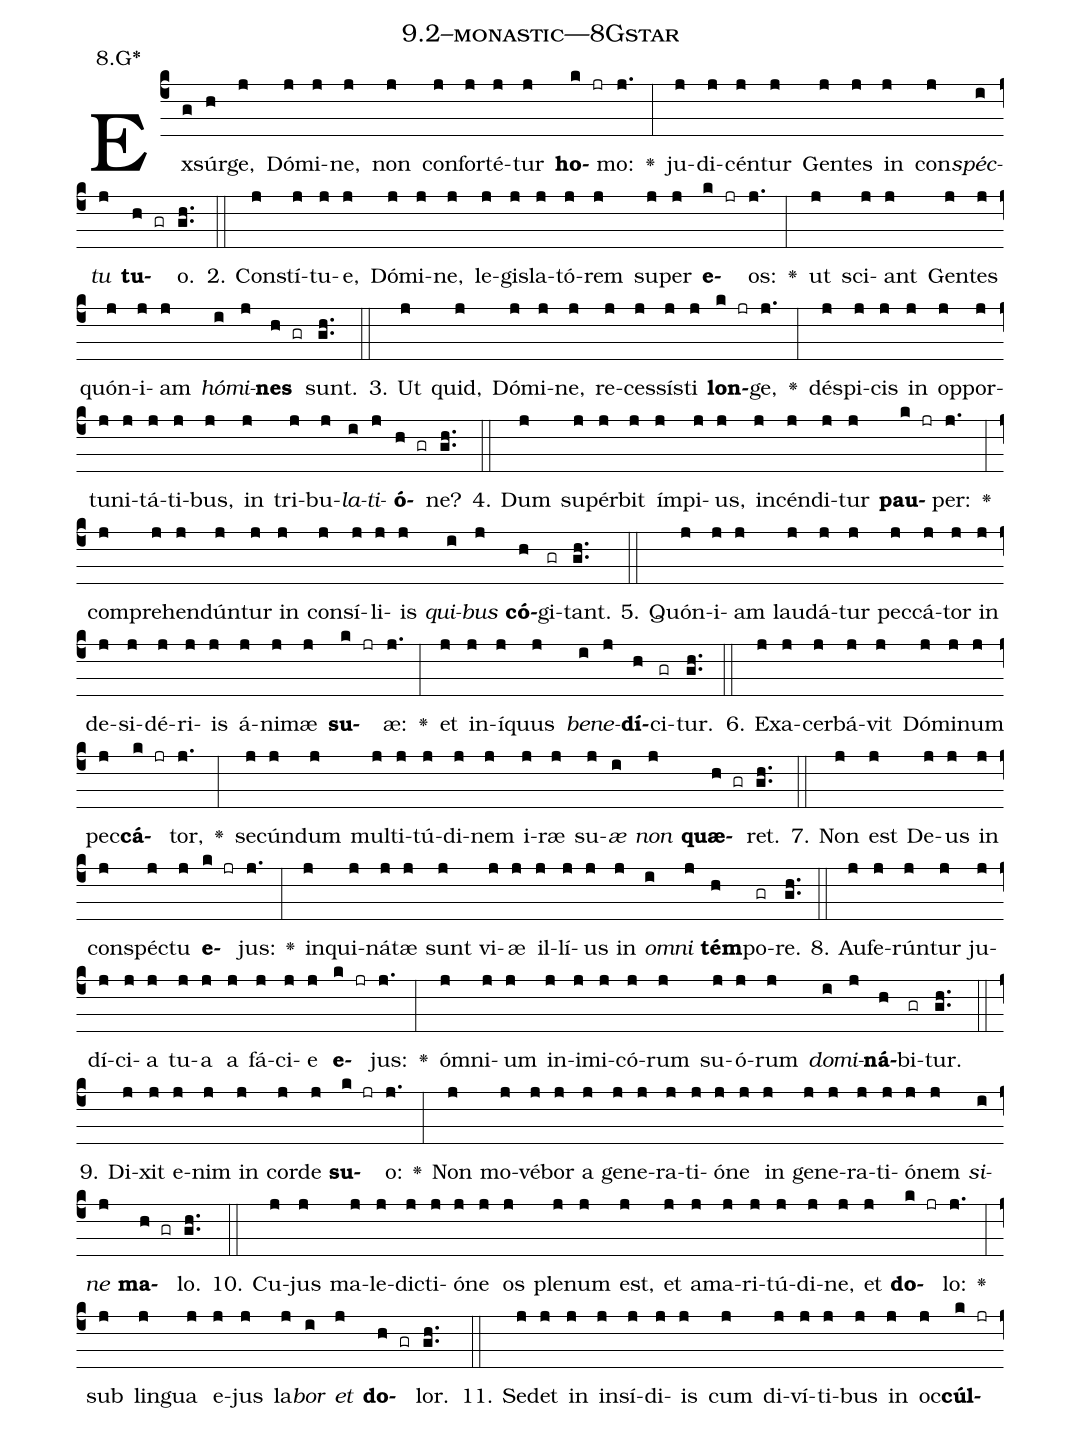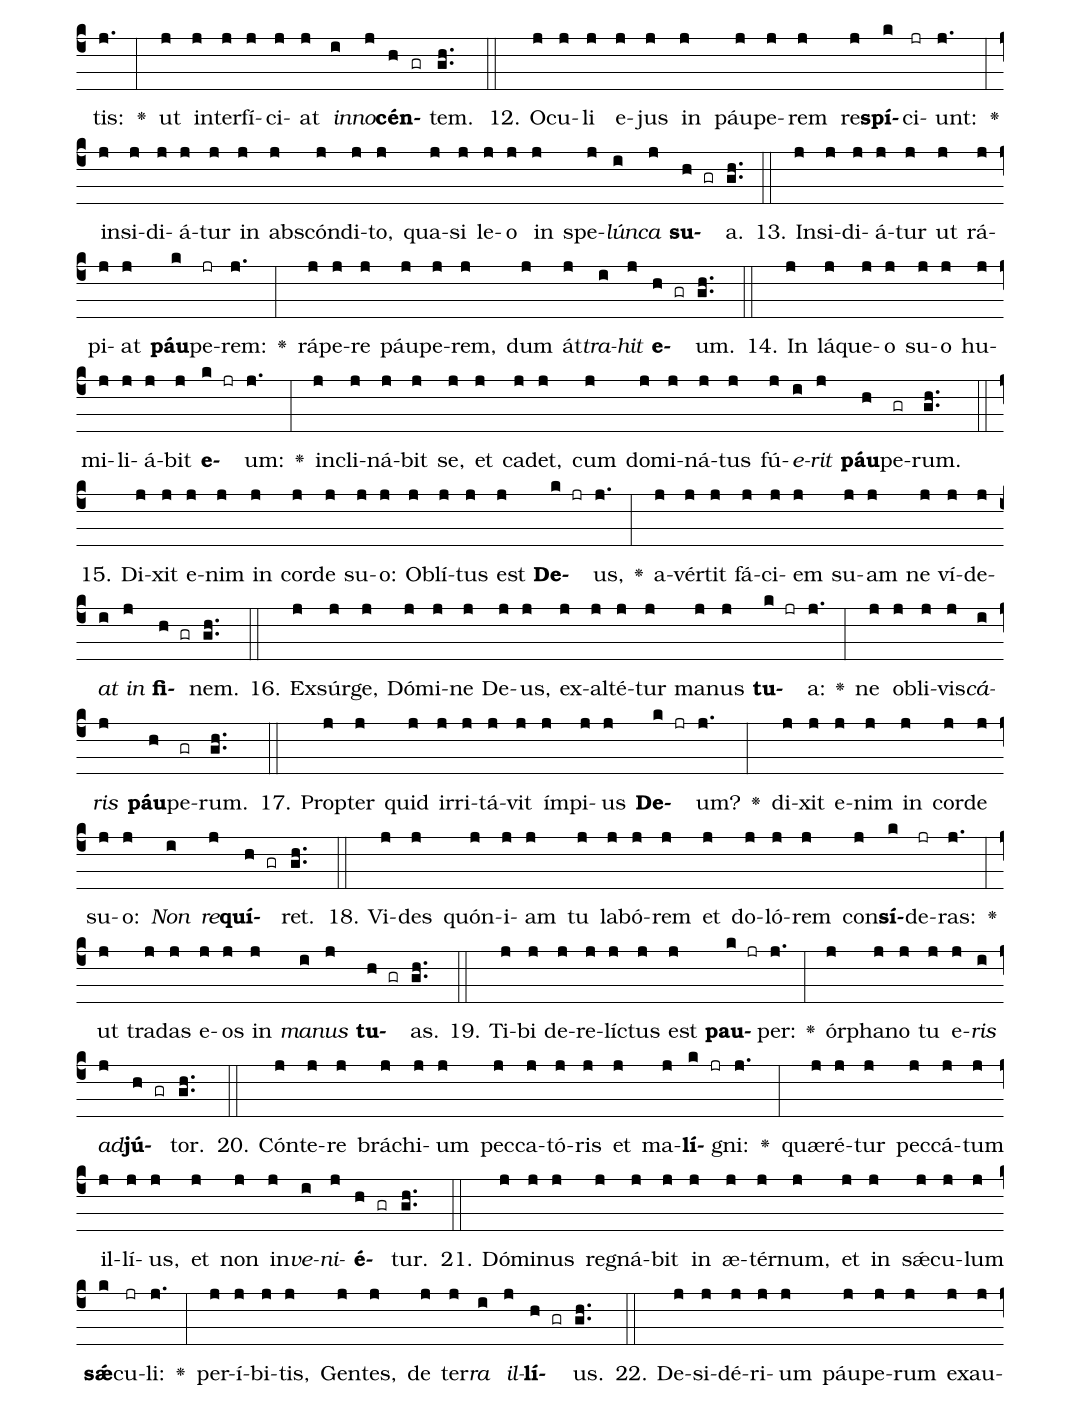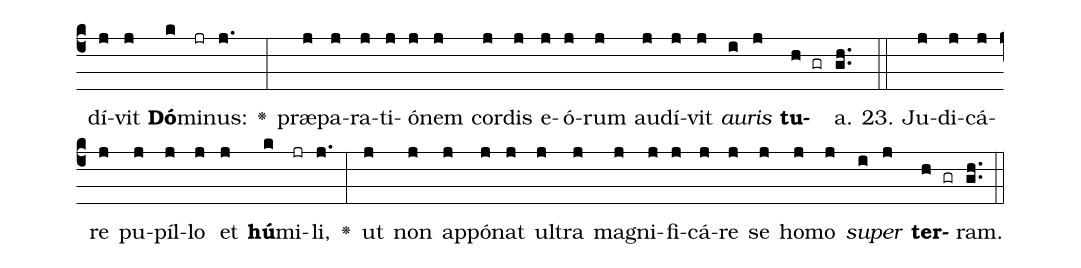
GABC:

name: 9.2--monastic---8Gstar;
annotation: 8.G*;
%%
(c4)Ex(g)súr(h)ge,(j) Dó(j)mi(j)ne,(j) non(j) con(j)for(j)té(j)tur(j) <b>ho</b>(k jr)mo:(j.) <v>\greheightstar</v>(:) ju(j)di(j)cén(j)tur(j) Gen(j)tes(j) in(j) con(j)<i>spéc</i>(i)<i>tu</i>(j) <b>tu</b>(h gr)o.(gh..) (::)
2. Con(j)stí(j)tu(j)e,(j) Dó(j)mi(j)ne,(j) le(j)gis(j)la(j)tó(j)rem(j) su(j)per(j) <b>e</b>(k jr)os:(j.) <v>\greheightstar</v>(:) ut(j) sci(j)ant(j) Gen(j)tes(j) quón(j)i(j)am(j) <i>hó</i>(i)<i>mi</i>(j)<b>nes</b>(h gr) sunt.(gh..) (::)
3. Ut(j) quid,(j) Dó(j)mi(j)ne,(j) re(j)ces(j)sís(j)ti(j) <b>lon</b>(k jr)ge,(j.) <v>\greheightstar</v>(:) dé(j)spi(j)cis(j) in(j) op(j)por(j)tu(j)ni(j)tá(j)ti(j)bus,(j) in(j) tri(j)bu(j)<i>la</i>(i)<i>ti</i>(j)<b>ó</b>(h gr)ne?(gh..) (::)
4. Dum(j) su(j)pér(j)bit(j) ím(j)pi(j)us,(j) in(j)cén(j)di(j)tur(j) <b>pau</b>(k jr)per:(j.) <v>\greheightstar</v>(:) com(j)pre(j)hen(j)dún(j)tur(j) in(j) con(j)sí(j)li(j)is(j) <i>qui</i>(i)<i>bus</i>(j) <b>có</b>(h)gi(gr)tant.(gh..) (::)
5. Quón(j)i(j)am(j) lau(j)dá(j)tur(j) pec(j)cá(j)tor(j) in(j) de(j)si(j)dé(j)ri(j)is(j) á(j)ni(j)mæ(j) <b>su</b>(k jr)æ:(j.) <v>\greheightstar</v>(:) et(j) in(j)í(j)quus(j) <i>be</i>(i)<i>ne</i>(j)<b>dí</b>(h)ci(gr)tur.(gh..) (::)
6. Ex(j)a(j)cer(j)bá(j)vit(j) Dó(j)mi(j)num(j) pec(j)<b>cá</b>(k jr)tor,(j.) <v>\greheightstar</v>(:) se(j)cún(j)dum(j) mul(j)ti(j)tú(j)di(j)nem(j) i(j)ræ(j) su(j)<i>æ</i>(i) <i>non</i>(j) <b>quæ</b>(h gr)ret.(gh..) (::)
7. Non(j) est(j) De(j)us(j) in(j) con(j)spéc(j)tu(j) <b>e</b>(k jr)jus:(j.) <v>\greheightstar</v>(:) in(j)qui(j)ná(j)tæ(j) sunt(j) vi(j)æ(j) il(j)lí(j)us(j) in(j) <i>om</i>(i)<i>ni</i>(j) <b>tém</b>(h)po(gr)re.(gh..) (::)
8. Au(j)fe(j)rún(j)tur(j) ju(j)dí(j)ci(j)a(j) tu(j)a(j) a(j) fá(j)ci(j)e(j) <b>e</b>(k jr)jus:(j.) <v>\greheightstar</v>(:) óm(j)ni(j)um(j) in(j)i(j)mi(j)có(j)rum(j) su(j)ó(j)rum(j) <i>do</i>(i)<i>mi</i>(j)<b>ná</b>(h)bi(gr)tur.(gh..) (::)
9. Di(j)xit(j) e(j)nim(j) in(j) cor(j)de(j) <b>su</b>(k jr)o:(j.) <v>\greheightstar</v>(:) Non(j) mo(j)vé(j)bor(j) a(j) ge(j)ne(j)ra(j)ti(j)ó(j)ne(j) in(j) ge(j)ne(j)ra(j)ti(j)ó(j)nem(j) <i>si</i>(i)<i>ne</i>(j) <b>ma</b>(h gr)lo.(gh..) (::)
10. Cu(j)jus(j) ma(j)le(j)dic(j)ti(j)ó(j)ne(j) os(j) ple(j)num(j) est,(j) et(j) a(j)ma(j)ri(j)tú(j)di(j)ne,(j) et(j) <b>do</b>(k jr)lo:(j.) <v>\greheightstar</v>(:) sub(j) lin(j)gua(j) e(j)jus(j) la(j)<i>bor</i>(i) <i>et</i>(j) <b>do</b>(h gr)lor.(gh..) (::)
11. Se(j)det(j) in(j) in(j)sí(j)di(j)is(j) cum(j) di(j)ví(j)ti(j)bus(j) in(j) oc(j)<b>cúl</b>(k jr)tis:(j.) <v>\greheightstar</v>(:) ut(j) in(j)ter(j)fí(j)ci(j)at(j) <i>in</i>(i)<i>no</i>(j)<b>cén</b>(h gr)tem.(gh..) (::)
12. O(j)cu(j)li(j) e(j)jus(j) in(j) páu(j)pe(j)rem(j) re(j)<b>spí</b>(k)ci(jr)unt:(j.) <v>\greheightstar</v>(:) in(j)si(j)di(j)á(j)tur(j) in(j) abs(j)cón(j)di(j)to,(j) qua(j)si(j) le(j)o(j) in(j) spe(j)<i>lún</i>(i)<i>ca</i>(j) <b>su</b>(h gr)a.(gh..) (::)
13. In(j)si(j)di(j)á(j)tur(j) ut(j) rá(j)pi(j)at(j) <b>páu</b>(k)pe(jr)rem:(j.) <v>\greheightstar</v>(:) rá(j)pe(j)re(j) páu(j)pe(j)rem,(j) dum(j) át(j)<i>tra</i>(i)<i>hit</i>(j) <b>e</b>(h gr)um.(gh..) (::)
14. In(j) lá(j)que(j)o(j) su(j)o(j) hu(j)mi(j)li(j)á(j)bit(j) <b>e</b>(k jr)um:(j.) <v>\greheightstar</v>(:) in(j)cli(j)ná(j)bit(j) se,(j) et(j) ca(j)det,(j) cum(j) do(j)mi(j)ná(j)tus(j) fú(j)<i>e</i>(i)<i>rit</i>(j) <b>páu</b>(h)pe(gr)rum.(gh..) (::)
15. Di(j)xit(j) e(j)nim(j) in(j) cor(j)de(j) su(j)o:(j) Ob(j)lí(j)tus(j) est(j) <b>De</b>(k jr)us,(j.) <v>\greheightstar</v>(:) a(j)vér(j)tit(j) fá(j)ci(j)em(j) su(j)am(j) ne(j) ví(j)de(j)<i>at</i>(i) <i>in</i>(j) <b>fi</b>(h gr)nem.(gh..) (::)
16. Ex(j)súr(j)ge,(j) Dó(j)mi(j)ne(j) De(j)us,(j) ex(j)al(j)té(j)tur(j) ma(j)nus(j) <b>tu</b>(k jr)a:(j.) <v>\greheightstar</v>(:) ne(j) ob(j)li(j)vis(j)<i>cá</i>(i)<i>ris</i>(j) <b>páu</b>(h)pe(gr)rum.(gh..) (::)
17. Prop(j)ter(j) quid(j) ir(j)ri(j)tá(j)vit(j) ím(j)pi(j)us(j) <b>De</b>(k jr)um?(j.) <v>\greheightstar</v>(:) di(j)xit(j) e(j)nim(j) in(j) cor(j)de(j) su(j)o:(j) <i>Non</i>(i) <i>re</i>(j)<b>quí</b>(h gr)ret.(gh..) (::)
18. Vi(j)des(j) quón(j)i(j)am(j) tu(j) la(j)bó(j)rem(j) et(j) do(j)ló(j)rem(j) con(j)<b>sí</b>(k)de(jr)ras:(j.) <v>\greheightstar</v>(:) ut(j) tra(j)das(j) e(j)os(j) in(j) <i>ma</i>(i)<i>nus</i>(j) <b>tu</b>(h gr)as.(gh..) (::)
19. Ti(j)bi(j) de(j)re(j)líc(j)tus(j) est(j) <b>pau</b>(k jr)per:(j.) <v>\greheightstar</v>(:) ór(j)pha(j)no(j) tu(j) e(j)<i>ris</i>(i) <i>ad</i>(j)<b>jú</b>(h gr)tor.(gh..) (::)
20. Cón(j)te(j)re(j) brá(j)chi(j)um(j) pec(j)ca(j)tó(j)ris(j) et(j) ma(j)<b>lí</b>(k jr)gni:(j.) <v>\greheightstar</v>(:) quæ(j)ré(j)tur(j) pec(j)cá(j)tum(j) il(j)lí(j)us,(j) et(j) non(j) in(j)<i>ve</i>(i)<i>ni</i>(j)<b>é</b>(h gr)tur.(gh..) (::)
21. Dó(j)mi(j)nus(j) re(j)gná(j)bit(j) in(j) æ(j)tér(j)num,(j) et(j) in(j) sǽ(j)cu(j)lum(j) <b>sǽ</b>(k)cu(jr)li:(j.) <v>\greheightstar</v>(:) per(j)í(j)bi(j)tis,(j) Gen(j)tes,(j) de(j) ter(j)<i>ra</i>(i) <i>il</i>(j)<b>lí</b>(h gr)us.(gh..) (::)
22. De(j)si(j)dé(j)ri(j)um(j) páu(j)pe(j)rum(j) ex(j)au(j)dí(j)vit(j) <b>Dó</b>(k)mi(jr)nus:(j.) <v>\greheightstar</v>(:) præ(j)pa(j)ra(j)ti(j)ó(j)nem(j) cor(j)dis(j) e(j)ó(j)rum(j) au(j)dí(j)vit(j) <i>au</i>(i)<i>ris</i>(j) <b>tu</b>(h gr)a.(gh..) (::)
23. Ju(j)di(j)cá(j)re(j) pu(j)píl(j)lo(j) et(j) <b>hú</b>(k)mi(jr)li,(j.) <v>\greheightstar</v>(:) ut(j) non(j) ap(j)pó(j)nat(j) ul(j)tra(j) ma(j)gni(j)fi(j)cá(j)re(j) se(j) ho(j)mo(j) <i>su</i>(i)<i>per</i>(j) <b>ter</b>(h gr)ram.(gh..) (::)
